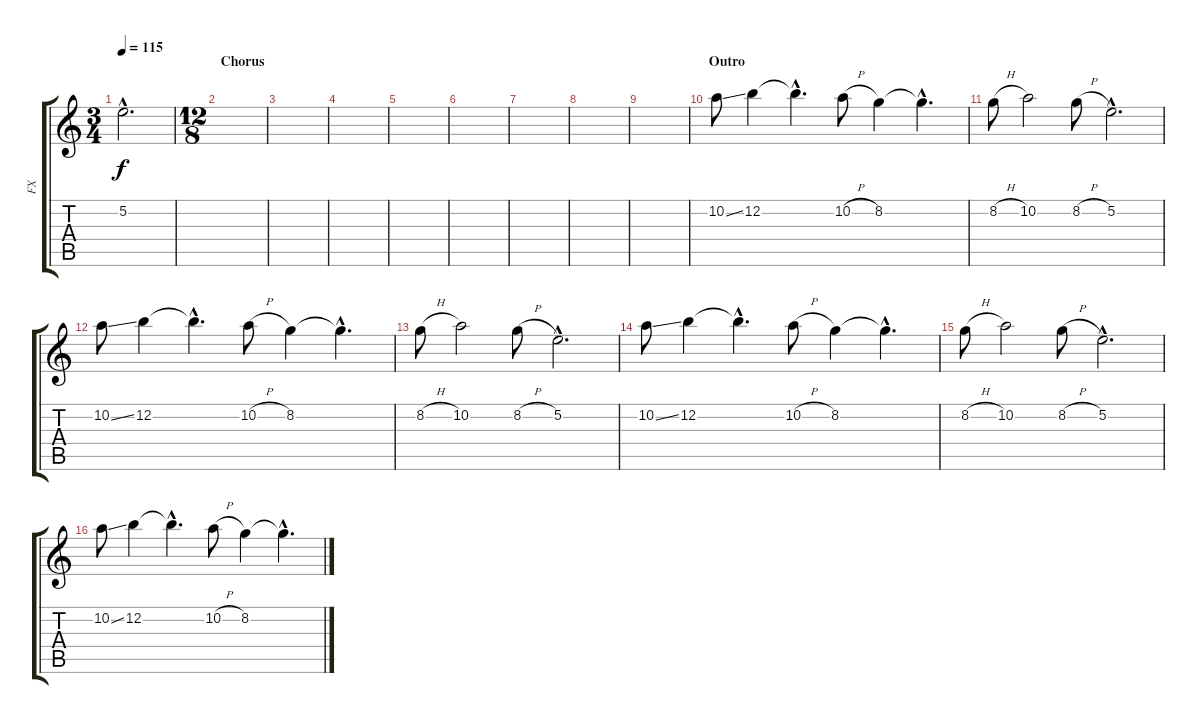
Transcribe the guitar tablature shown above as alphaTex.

\track ("FX" "FX") {instrument distortionguitar}
\staff {score tabs}
\tuning (E4 B3 G3 D3 A2 E2) {hide}
\ts (3 4)
\tempo 115
\clef g2
\ks c
5.2{hac t}.2{d dy f} |
\ts (12 8)
\section ("" "Chorus")
|
|
|
|
|
|
|
|
\section ("" "Outro")
10.2{ss}.8 12.2.4 12.2{hac t}.4{d} 10.2{h}.8 8.2.4 8.2{hac t}.4{d} |
8.2{h}.8 10.2.2 8.2{h}.8 5.2{hac}.2{d} |
10.2{ss}.8 12.2.4 12.2{hac t}.4{d} 10.2{h}.8 8.2.4 8.2{hac t}.4{d} |
8.2{h}.8 10.2.2 8.2{h}.8 5.2{hac}.2{d} |
10.2{ss}.8 12.2.4 12.2{hac t}.4{d} 10.2{h}.8 8.2.4 8.2{hac t}.4{d} |
8.2{h}.8 10.2.2 8.2{h}.8 5.2{hac}.2{d} |
10.2{ss}.8 12.2.4 12.2{hac t}.4{d} 10.2{h}.8 8.2.4 8.2{hac t}.4{d}
